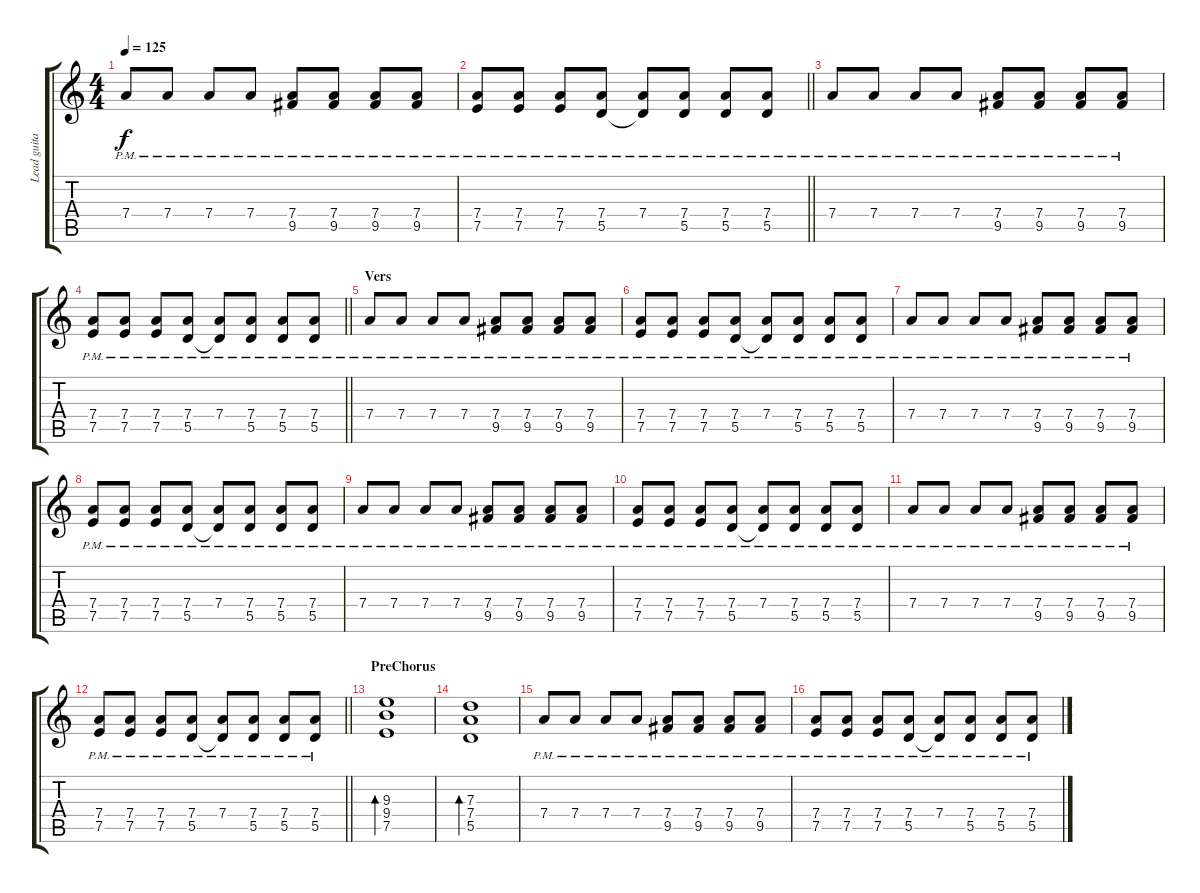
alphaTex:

\track ("Lead guitar" "Lead guita") {instrument electricguitarmuted}
\staff {score tabs}
\tuning (E4 B3 G3 D3 A2 E2) {hide}
\ts (4 4)
\tempo 125
\clef g2
\ks c
7.4{pm}.8{dy f instrument electricguitarmuted} 7.4{pm}.8 7.4{pm}.8 7.4{pm}.8 (7.4{pm} 9.5{pm}).8 (7.4{pm} 9.5{pm}).8 (7.4{pm} 9.5{pm}).8 (7.4{pm} 9.5{pm}).8 |
\barLineRight lightlight
(7.4{pm} 7.5{pm}).8 (7.4{pm} 7.5{pm}).8 (7.4{pm} 7.5{pm}).8 (7.4{pm} 5.5{pm}).8 (7.4{pm} 5.5{t}).8 (7.4{pm} 5.5{pm}).8 (7.4{pm} 5.5{pm}).8 (7.4{pm} 5.5{pm}).8 |
\section ("" "")
7.4{pm}.8 7.4{pm}.8 7.4{pm}.8 7.4{pm}.8 (7.4{pm} 9.5{pm}).8 (7.4{pm} 9.5{pm}).8 (7.4{pm} 9.5{pm}).8 (7.4{pm} 9.5{pm}).8 |
\barLineRight lightlight
(7.4{pm} 7.5{pm}).8 (7.4{pm} 7.5{pm}).8 (7.4{pm} 7.5{pm}).8 (7.4{pm} 5.5{pm}).8 (7.4{pm} 5.5{t}).8 (7.4{pm} 5.5{pm}).8 (7.4{pm} 5.5{pm}).8 (7.4{pm} 5.5{pm}).8 |
\section ("" "Vers")
7.4{pm}.8 7.4{pm}.8 7.4{pm}.8 7.4{pm}.8 (7.4{pm} 9.5{pm}).8 (7.4{pm} 9.5{pm}).8 (7.4{pm} 9.5{pm}).8 (7.4{pm} 9.5{pm}).8 |
(7.4{pm} 7.5{pm}).8 (7.4{pm} 7.5{pm}).8 (7.4{pm} 7.5{pm}).8 (7.4{pm} 5.5{pm}).8 (7.4{pm} 5.5{t}).8 (7.4{pm} 5.5{pm}).8 (7.4{pm} 5.5{pm}).8 (7.4{pm} 5.5{pm}).8 |
7.4{pm}.8 7.4{pm}.8 7.4{pm}.8 7.4{pm}.8 (7.4{pm} 9.5{pm}).8 (7.4{pm} 9.5{pm}).8 (7.4{pm} 9.5{pm}).8 (7.4{pm} 9.5{pm}).8 |
(7.4{pm} 7.5{pm}).8 (7.4{pm} 7.5{pm}).8 (7.4{pm} 7.5{pm}).8 (7.4{pm} 5.5{pm}).8 (7.4{pm} 5.5{t}).8 (7.4{pm} 5.5{pm}).8 (7.4{pm} 5.5{pm}).8 (7.4{pm} 5.5{pm}).8 |
7.4{pm}.8 7.4{pm}.8 7.4{pm}.8 7.4{pm}.8 (7.4{pm} 9.5{pm}).8 (7.4{pm} 9.5{pm}).8 (7.4{pm} 9.5{pm}).8 (7.4{pm} 9.5{pm}).8 |
(7.4{pm} 7.5{pm}).8 (7.4{pm} 7.5{pm}).8 (7.4{pm} 7.5{pm}).8 (7.4{pm} 5.5{pm}).8 (7.4{pm} 5.5{t}).8 (7.4{pm} 5.5{pm}).8 (7.4{pm} 5.5{pm}).8 (7.4{pm} 5.5{pm}).8 |
7.4{pm}.8 7.4{pm}.8 7.4{pm}.8 7.4{pm}.8 (7.4{pm} 9.5{pm}).8 (7.4{pm} 9.5{pm}).8 (7.4{pm} 9.5{pm}).8 (7.4{pm} 9.5{pm}).8 |
\barLineRight lightlight
(7.4{pm} 7.5{pm}).8 (7.4{pm} 7.5{pm}).8 (7.4{pm} 7.5{pm}).8 (7.4{pm} 5.5{pm}).8 (7.4{pm} 5.5{t}).8 (7.4{pm} 5.5{pm}).8 (7.4{pm} 5.5{pm}).8 (7.4{pm} 5.5{pm}).8 |
\section ("" "PreChorus")
(9.3 9.4 7.5).1{bd 240} |
(7.3 7.4 5.5).1{bd 240} |
7.4{pm}.8 7.4{pm}.8 7.4{pm}.8 7.4{pm}.8 (7.4{pm} 9.5{pm}).8 (7.4{pm} 9.5{pm}).8 (7.4{pm} 9.5{pm}).8 (7.4{pm} 9.5{pm}).8 |
(7.4{pm} 7.5{pm}).8 (7.4{pm} 7.5{pm}).8 (7.4{pm} 7.5{pm}).8 (7.4{pm} 5.5{pm}).8 (7.4{pm} 5.5{t}).8 (7.4{pm} 5.5{pm}).8 (7.4{pm} 5.5{pm}).8 (7.4{pm} 5.5{pm}).8
